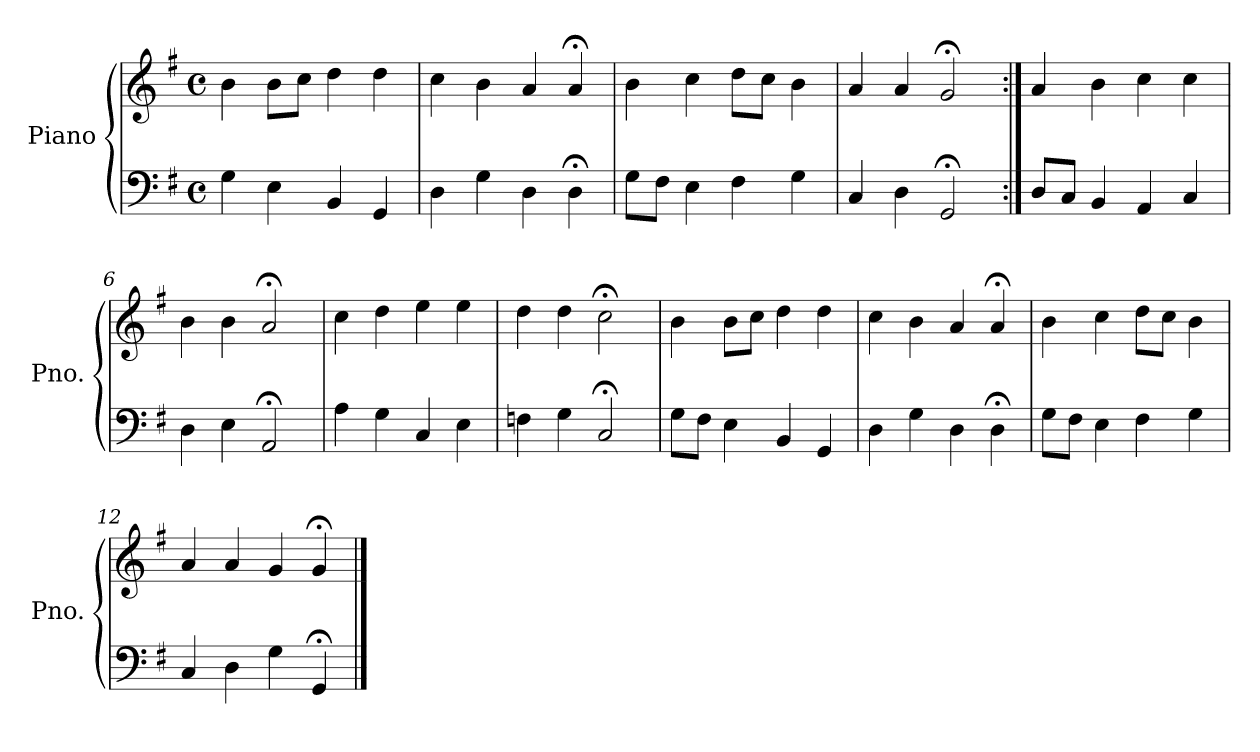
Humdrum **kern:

**kern	**kern
*part1	*part1
*staff2	*staff1
*I"Piano	*
*I'Pno.	*
*clefF4	*clefG2
*k[f#]	*k[f#]
*M4/4	*M4/4
*met(c)	*met(c)
=1	=1
4G\	4b\
4E\	8b\L
.	8cc\J
4BB/	4dd\
4GG/	4dd\
=2	=2
4D\	4cc\
4G\	4b\
4D\	4a/
4D;<\	4a;</
=3	=3
8G\L	4b\
8F#\J	.
4E\	4cc\
4F#\	8dd\L
.	8cc\J
4G\	4b\
=4	=4
4C/	4a/
4D\	4a/
2GG;</	2g;</
=5:|!	=5:|!
8D/L	4a/
8C/J	.
4BB/	4b\
4AA/	4cc\
4C/	4cc\
=6	=6
4D\	4b\
4E\	4b\
2AA;</	2a;</
=7	=7
4A\	4cc\
4G\	4dd\
4C/	4ee\
4E\	4ee\
!!LO:LB:g=z
=8	=8
4Fn\	4dd\
4G\	4dd\
2C;</	2cc;<\
=9	=9
8G\L	4b\
8F#\J	.
4E\	8b\L
.	8cc\J
4BB/	4dd\
4GG/	4dd\
=10	=10
4D\	4cc\
4G\	4b\
4D\	4a/
4D;<\	4a;</
=11	=11
8G\L	4b\
8F#\J	.
4E\	4cc\
4F#\	8dd\L
.	8cc\J
4G\	4b\
=12	=12
4C/	4a/
4D\	4a/
4G\	4g/
4GG;</	4g;</
==	==
*-	*-
